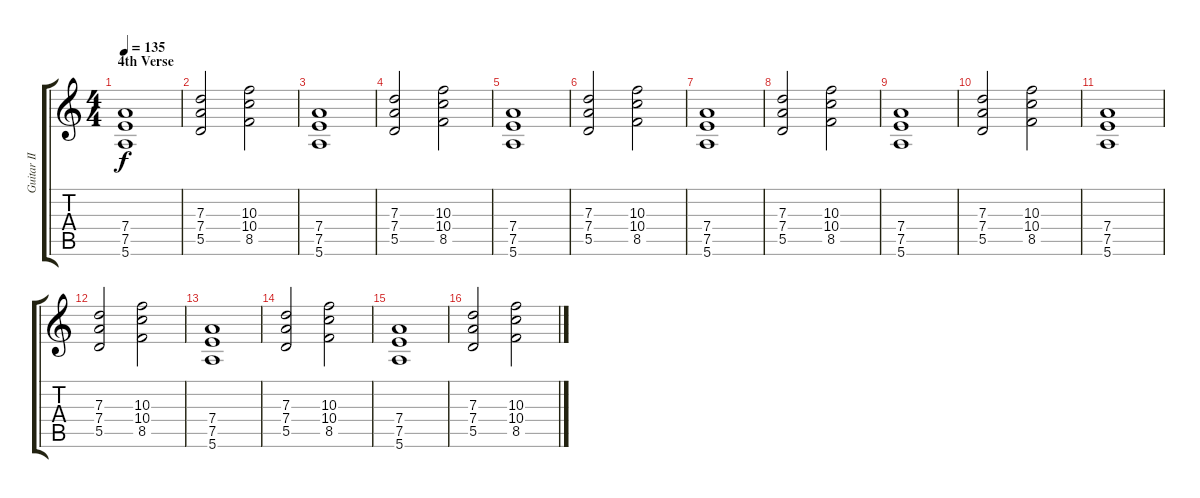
\track ("Guitar II" "Guitar II") {instrument distortionguitar}
\staff {score tabs}
\tuning (E4 B3 G3 D3 A2 E2) {hide}
\ts (4 4)
\section ("" "4th Verse")
\tempo 135
\clef g2
\ks c
(7.4 7.5 5.6).1{dy f} |
(7.3 7.4 5.5).2 (10.3 10.4 8.5).2 |
(7.4 7.5 5.6).1 |
(7.3 7.4 5.5).2 (10.3 10.4 8.5).2 |
(7.4 7.5 5.6).1 |
(7.3 7.4 5.5).2 (10.3 10.4 8.5).2 |
(7.4 7.5 5.6).1 |
(7.3 7.4 5.5).2 (10.3 10.4 8.5).2 |
(7.4 7.5 5.6).1 |
(7.3 7.4 5.5).2 (10.3 10.4 8.5).2 |
(7.4 7.5 5.6).1 |
(7.3 7.4 5.5).2 (10.3 10.4 8.5).2 |
(7.4 7.5 5.6).1 |
(7.3 7.4 5.5).2 (10.3 10.4 8.5).2 |
(7.4 7.5 5.6).1 |
(7.3 7.4 5.5).2 (10.3 10.4 8.5).2
